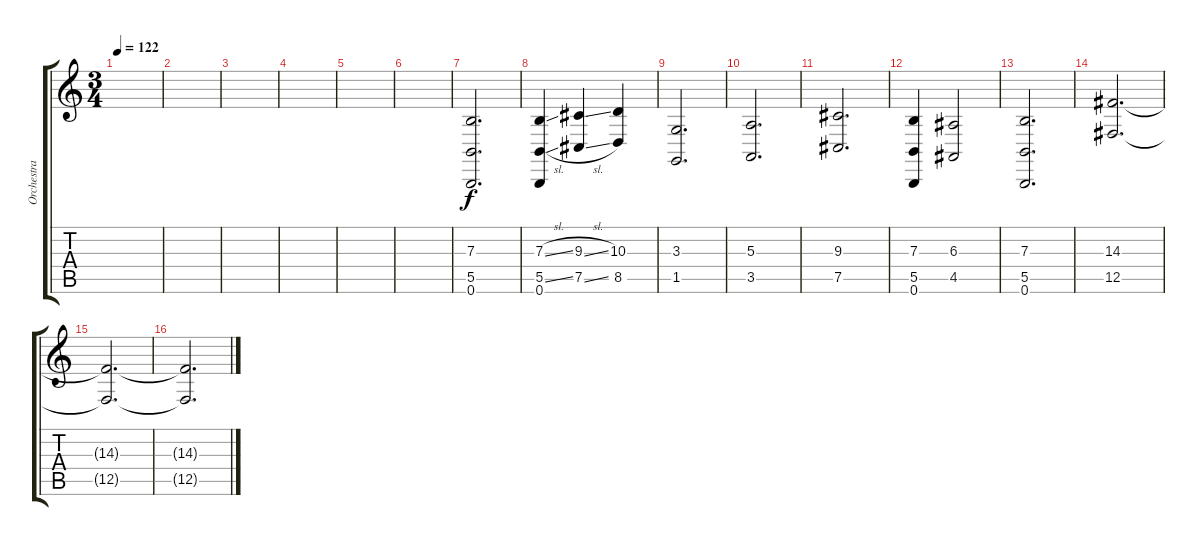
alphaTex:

\track ("Orchestra" "Orchestra") {instrument stringensemble1}
\staff {score tabs}
\tuning (Db4 Ab3 E3 B2 Gb2 B1) {hide}
\ts (3 4)
\tempo 122
\clef g2
\ks c
|
|
|
|
|
|
(7.3 5.5 0.6).2{d} |
(7.3{sl} 5.5{sl} 0.6).4 (9.3{sl} 7.5{sl}).4 (10.3 8.5).4 |
(3.3 1.5).2{d} |
(5.3 3.5).2{d} |
(9.3 7.5).2{d} |
(7.3 5.5 0.6).4 (6.3 4.5).2 |
(7.3 5.5 0.6).2{d} |
(14.3 12.5).2{d} |
(14.3{t} 12.5{t}).2{d} |
(14.3{t} 12.5{t}).2{d volume 4}
